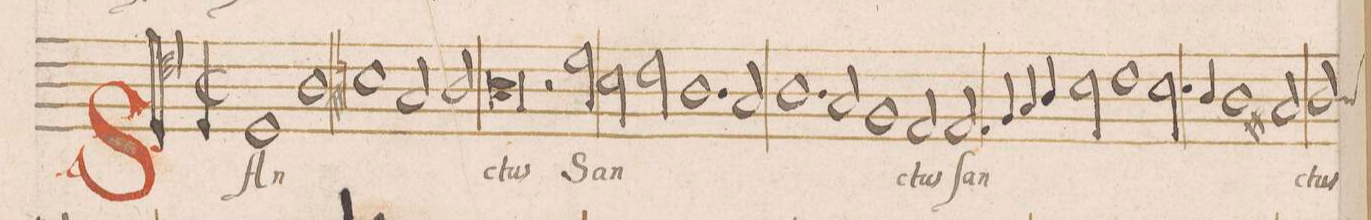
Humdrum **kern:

**kern	**text
*I"ALTVS	*
*clefC4	*
*k[]	*
*met(C|)	*
*M2/1	*
1D	SAn-
1A	.
=2-	=2-
1Bn	.
2G/	.
2A/	.
=3-	=3-
0A	-ctus
=4-	=4-
2r	.
2d\	San-
2B\	.
2c\	.
=5-	=5-
1.A	.
2G/	.
=6-	=6-
1.A	.
2G/	.
=7-	=7-
1F	.
2E/	-ctus
[y2E/	ſan-
=8-	=8-
4E/]	.
4F/	.
4G/	.
4A/	.
2B\	.
1c\	.
=9-	=9-
[y2B\	.
4B\]	.
4A/	.
1A\	.
=10-	=10-
2G#X/	.
2A/	-ctus
*custos:A	*
*-	*-
